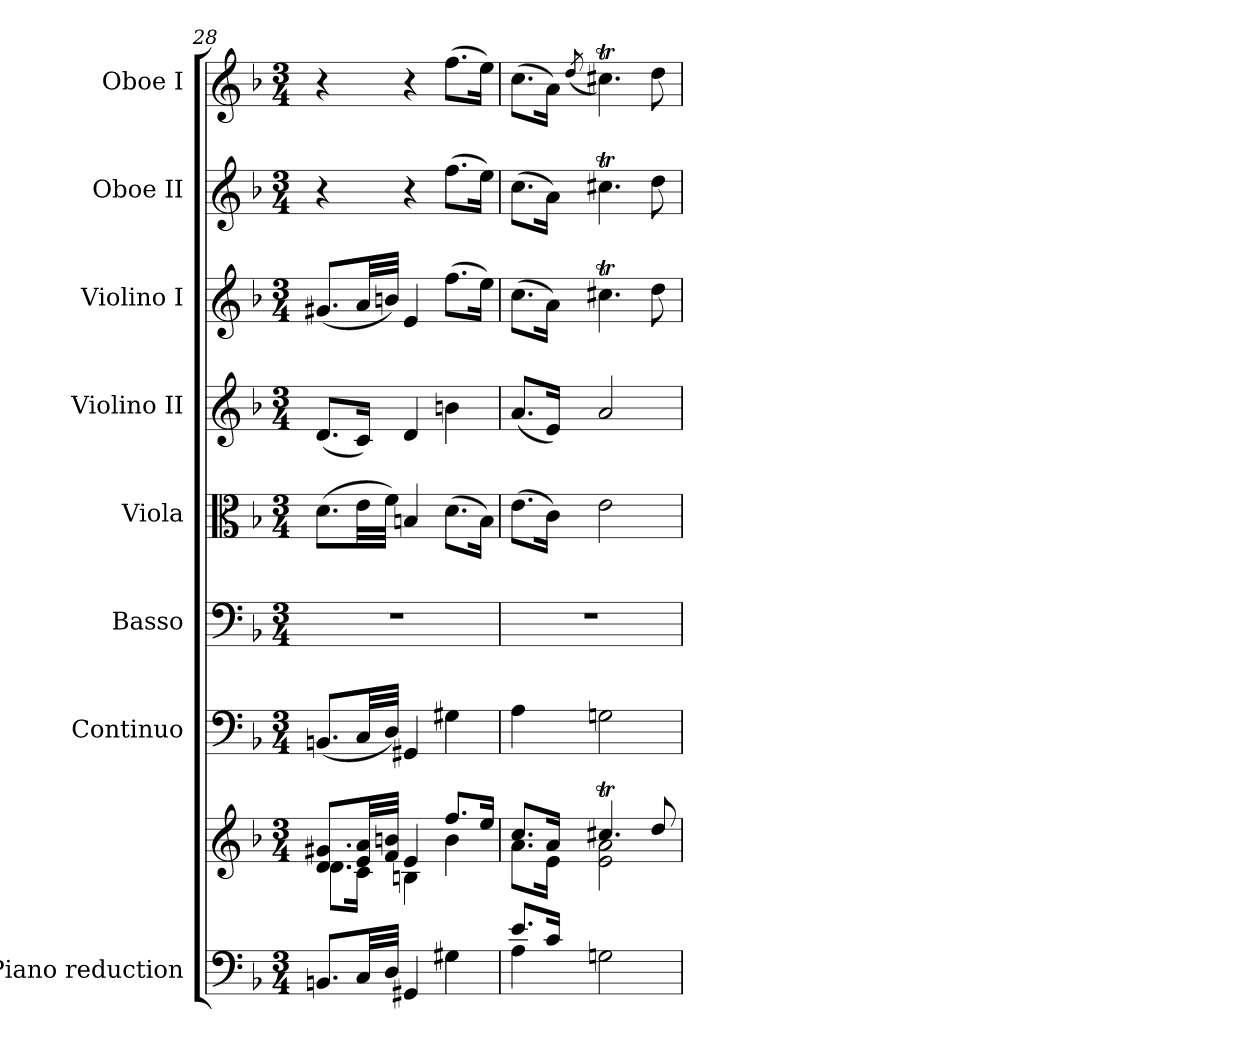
**kern	**kern	**kern	**kern	**kern	**kern	**kern	**kern	**kern
*part8	*part8	*part7	*part6	*part5	*part4	*part3	*part2	*part1
*staff9	*staff8	*staff7	*staff6	*staff5	*staff4	*staff3	*staff2	*staff1
*I"Piano reduction	*	*I"Continuo	*I"Basso	*I"Viola	*I"Violino II	*I"Violino I	*I"Oboe II	*I"Oboe I
*I'Pno	*	*	*	*	*	*	*I'Ob	*I'Ob
*clefF4	*clefG2	*clefF4	*clefF4	*clefC3	*clefG2	*clefG2	*clefG2	*clefG2
*k[b-]	*k[b-]	*k[b-]	*k[b-]	*k[b-]	*k[b-]	*k[b-]	*k[b-]	*k[b-]
*M3/4	*M3/4	*M3/4	*M3/4	*M3/4	*M3/4	*M3/4	*M3/4	*M3/4
=28	=28	=28	=28	=28	=28	=28	=28	=28
*	*^	*	*	*	*	*	*	*
8.BBn/L	8.d/ 8.g#X/L	8.d\L	(<8.BBn/L	2.r	(>8.d\L	(<8.d/L	(<8.g#X/L	4r	4r
32C/LL	32e/ 32a/LL	16c\Jk	32C/LL	.	32e\LL	16c/Jk)	32a/LL	.	.
32D/JJJ	32f/ 32bn/JJJ	.	32D/JJJ)	.	32f\JJJ)	.	32bn/JJJ)	.	.
4GG#X/	4e/	4Bn\	4GG#X/	.	4Bn/	4d/	4e/	4r	4r
4G#X\	8.ff/L	4b\	4G#X\	.	(>8.d\L	4bn\	(>8.ff\L	(>8.ff\L	(>8.ff\L
.	16ee/Jk	.	.	.	16B\Jk)	.	16ee\Jk)	16ee\Jk)	16ee\Jk)
=29	=29	=29	=29	=29	=29	=29	=29	=29	=29
*^	*	*	*	*	*	*	*	*	*
8.e/L	4A\	8.cc/L	8.a\L	4A\	2.r	(>8.e\L	(<8.a/L	(>8.cc\L	(>8.cc\L	(>8.cc\L
16c/Jk	.	16a/Jk	16e\Jk	.	.	16c\Jk)	16e/Jk)	16a\Jk)	16a\Jk)	16a\Jk)
.	.	.	.	.	.	.	.	.	.	(<8qdd/
2ryy	2Gn\	4.cc#Xt/	2e\ 2a\	2Gn\	.	2e\	2a/	4.cc#Xt\	4.cc#Xt\	4.cc#Xt\)
.	.	8dd/	.	.	.	.	.	8dd\	8dd\	8dd\
*v	*v	*	*	*	*	*	*	*	*	*
*	*v	*v	*	*	*	*	*	*	*
=	=	=	=	=	=	=	=	=
*-	*-	*-	*-	*-	*-	*-	*-	*-
